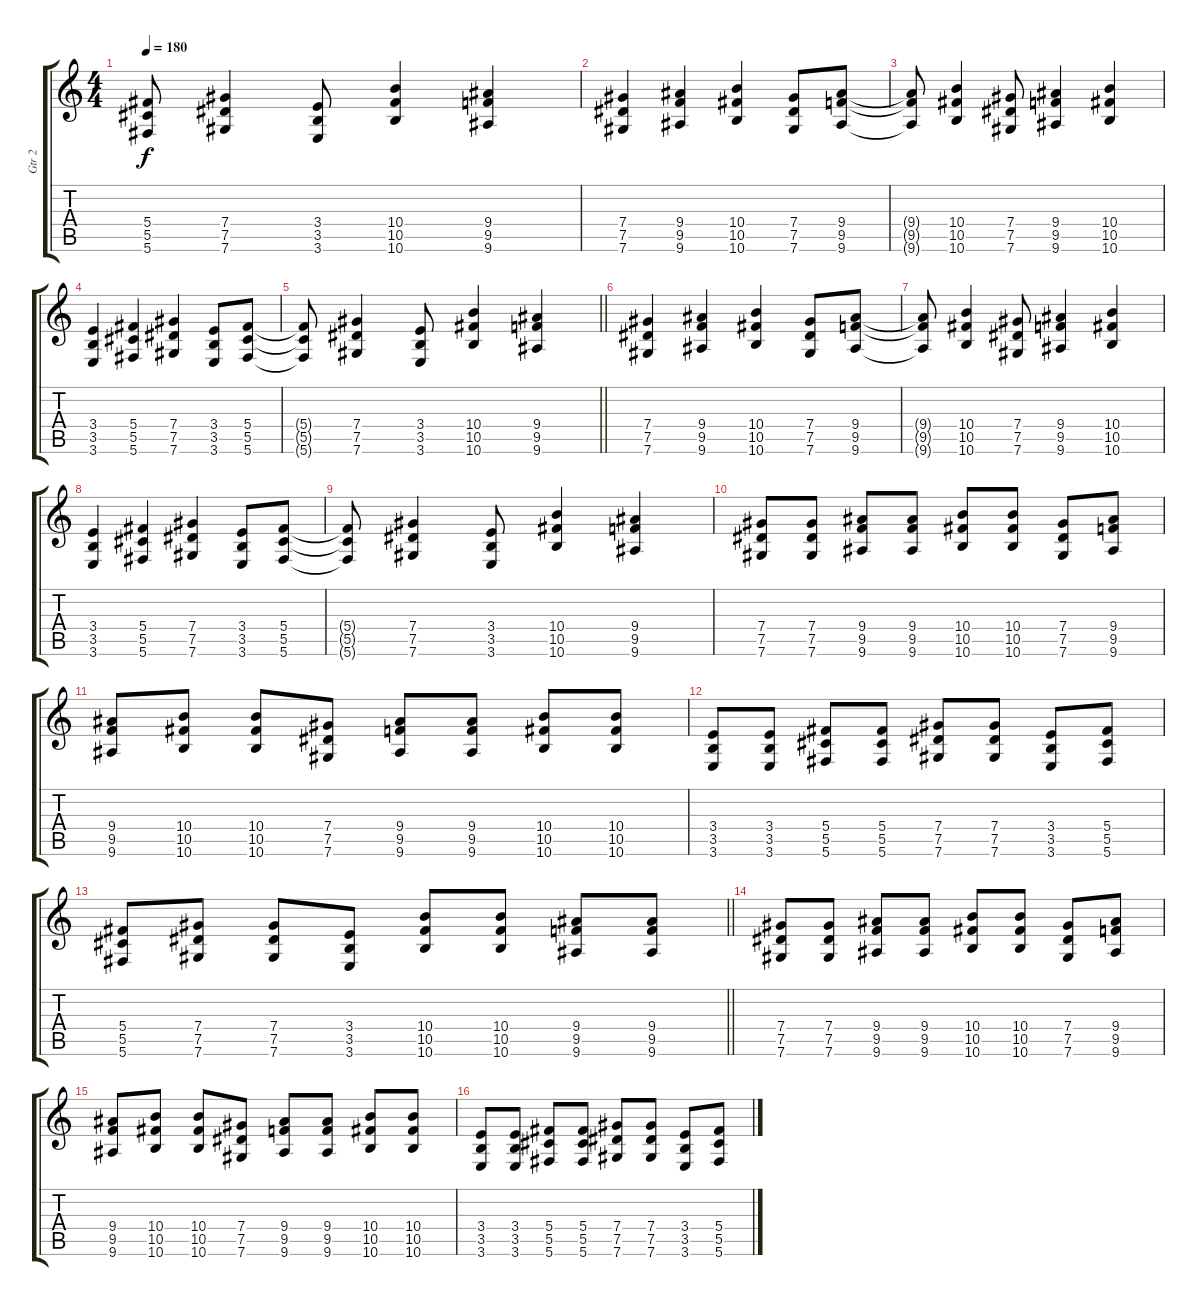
\track ("Gtr 2" "Gtr 2") {instrument distortionguitar}
\staff {score tabs}
\tuning (Eb4 Bb3 Gb3 Db3 Ab2 Db2) {hide}
\ts (4 4)
\tempo 180
\clef g2
\ks c
(5.4{t} 5.5{t} 5.6{t}).8{dy f} (7.4 7.5 7.6).4 (3.4 3.5 3.6).8 (10.4 10.5 10.6).4 (9.4 9.5 9.6).4 |
(7.4 7.5 7.6).4 (9.4 9.5 9.6).4 (10.4 10.5 10.6).4 (7.4 7.5 7.6).8 (9.4 9.5 9.6).8 |
(9.4{t} 9.5{t} 9.6{t}).8 (10.4 10.5 10.6).4 (7.4 7.5 7.6).8 (9.4 9.5 9.6).4 (10.4 10.5 10.6).4 |
(3.4 3.5 3.6).4 (5.4 5.5 5.6).4 (7.4 7.5 7.6).4 (3.4 3.5 3.6).8 (5.4 5.5 5.6).8 |
\barLineRight lightlight
(5.4{t} 5.5{t} 5.6{t}).8 (7.4 7.5 7.6).4 (3.4 3.5 3.6).8 (10.4 10.5 10.6).4 (9.4 9.5 9.6).4 |
(7.4 7.5 7.6).4 (9.4 9.5 9.6).4 (10.4 10.5 10.6).4 (7.4 7.5 7.6).8 (9.4 9.5 9.6).8 |
(9.4{t} 9.5{t} 9.6{t}).8 (10.4 10.5 10.6).4 (7.4 7.5 7.6).8 (9.4 9.5 9.6).4 (10.4 10.5 10.6).4 |
(3.4 3.5 3.6).4 (5.4 5.5 5.6).4 (7.4 7.5 7.6).4 (3.4 3.5 3.6).8 (5.4 5.5 5.6).8 |
(5.4{t} 5.5{t} 5.6{t}).8 (7.4 7.5 7.6).4 (3.4 3.5 3.6).8 (10.4 10.5 10.6).4 (9.4 9.5 9.6).4 |
(7.4 7.5 7.6).8 (7.4 7.5 7.6).8 (9.4 9.5 9.6).8 (9.4 9.5 9.6).8 (10.4 10.5 10.6).8 (10.4 10.5 10.6).8 (7.4 7.5 7.6).8 (9.4 9.5 9.6).8 |
(9.4 9.5 9.6).8 (10.4 10.5 10.6).8 (10.4 10.5 10.6).8 (7.4 7.5 7.6).8 (9.4 9.5 9.6).8 (9.4 9.5 9.6).8 (10.4 10.5 10.6).8 (10.4 10.5 10.6).8 |
(3.4 3.5 3.6).8 (3.4 3.5 3.6).8 (5.4 5.5 5.6).8 (5.4 5.5 5.6).8 (7.4 7.5 7.6).8 (7.4 7.5 7.6).8 (3.4 3.5 3.6).8 (5.4 5.5 5.6).8 |
\barLineRight lightlight
(5.4 5.5 5.6).8 (7.4 7.5 7.6).8 (7.4 7.5 7.6).8 (3.4 3.5 3.6).8 (10.4 10.5 10.6).8 (10.4 10.5 10.6).8 (9.4 9.5 9.6).8 (9.4 9.5 9.6).8 |
(7.4 7.5 7.6).8 (7.4 7.5 7.6).8 (9.4 9.5 9.6).8 (9.4 9.5 9.6).8 (10.4 10.5 10.6).8 (10.4 10.5 10.6).8 (7.4 7.5 7.6).8 (9.4 9.5 9.6).8 |
(9.4 9.5 9.6).8 (10.4 10.5 10.6).8 (10.4 10.5 10.6).8 (7.4 7.5 7.6).8 (9.4 9.5 9.6).8 (9.4 9.5 9.6).8 (10.4 10.5 10.6).8 (10.4 10.5 10.6).8 |
(3.4 3.5 3.6).8 (3.4 3.5 3.6).8 (5.4 5.5 5.6).8 (5.4 5.5 5.6).8 (7.4 7.5 7.6).8 (7.4 7.5 7.6).8 (3.4 3.5 3.6).8 (5.4 5.5 5.6).8
